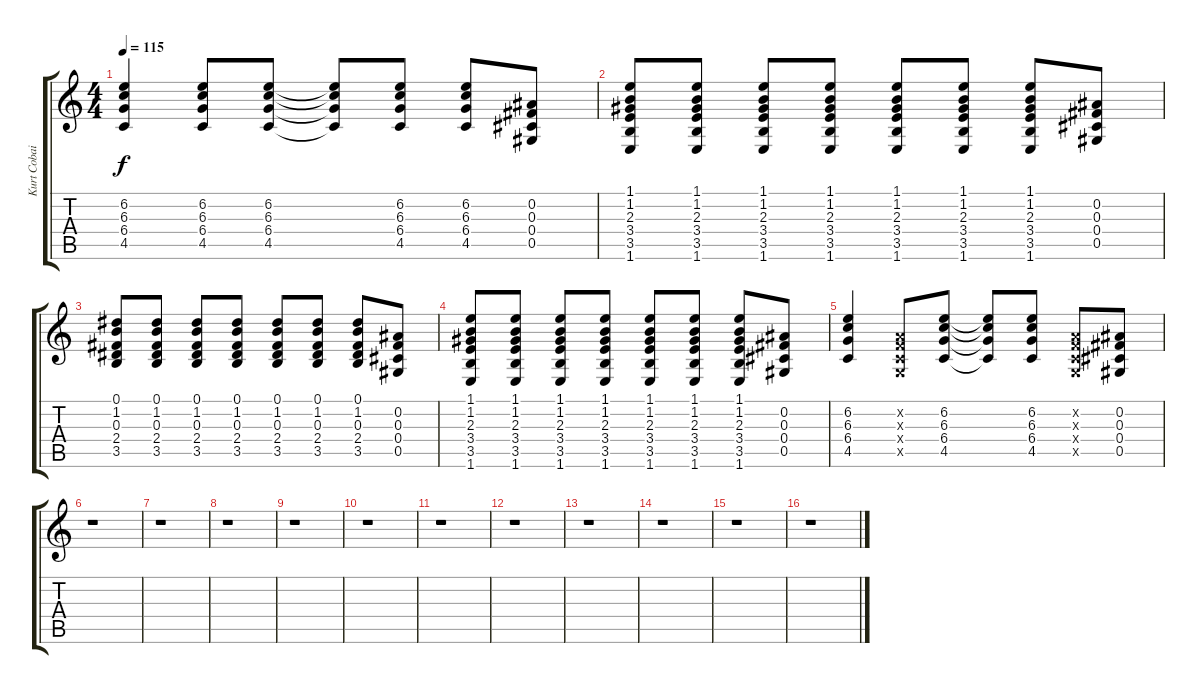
\track ("Kurt Cobain" "Kurt Cobai") {instrument acousticguitarsteel}
\staff {score tabs}
\tuning (Eb4 Bb3 Gb3 Db3 Ab2 Eb2) {hide}
\ts (4 4)
\tempo 115
\clef g2
\ks c
(6.2 6.3 6.4 4.5).4{dy f} (6.2 6.3 6.4 4.5).8 (6.2 6.3 6.4 4.5).8 (6.2{t} 6.3{t} 6.4{t} 4.5{t}).8 (6.2 6.3 6.4 4.5).8 (6.2 6.3 6.4 4.5).8 (0.2 0.3 0.4 0.5).8 |
(1.1 1.2 2.3 3.4 3.5 1.6).8 (1.1 1.2 2.3 3.4 3.5 1.6).8 (1.1 1.2 2.3 3.4 3.5 1.6).8 (1.1 1.2 2.3 3.4 3.5 1.6).8 (1.1 1.2 2.3 3.4 3.5 1.6).8 (1.1 1.2 2.3 3.4 3.5 1.6).8 (1.1 1.2 2.3 3.4 3.5 1.6).8 (0.2 0.3 0.4 0.5).8 |
(0.1 1.2 0.3 2.4 3.5).8 (0.1 1.2 0.3 2.4 3.5).8 (0.1 1.2 0.3 2.4 3.5).8 (0.1 1.2 0.3 2.4 3.5).8 (0.1 1.2 0.3 2.4 3.5).8 (0.1 1.2 0.3 2.4 3.5).8 (0.1 1.2 0.3 2.4 3.5).8 (0.2 0.3 0.4 0.5).8 |
(1.1 1.2 2.3 3.4 3.5 1.6).8 (1.1 1.2 2.3 3.4 3.5 1.6).8 (1.1 1.2 2.3 3.4 3.5 1.6).8 (1.1 1.2 2.3 3.4 3.5 1.6).8 (1.1 1.2 2.3 3.4 3.5 1.6).8 (1.1 1.2 2.3 3.4 3.5 1.6).8 (1.1 1.2 2.3 3.4 3.5 1.6).8 (0.2 0.3 0.4 0.5).8 |
(6.2 6.3 6.4 4.5).4 (-1.2{x} -1.3{x} -1.4{x} -1.5{x}).8 (6.2 6.3 6.4 4.5).8 (6.2{t} 6.3{t} 6.4{t} 4.5{t}).8 (6.2 6.3 6.4 4.5).8 (-1.2{x} -1.3{x} -1.4{x} -1.5{x}).8 (0.2 0.3 0.4 0.5).8 |
r.1 |
r.1 |
r.1 |
r.1 |
r.1 |
r.1 |
r.1 |
r.1 |
r.1 |
r.1 |
r.1
